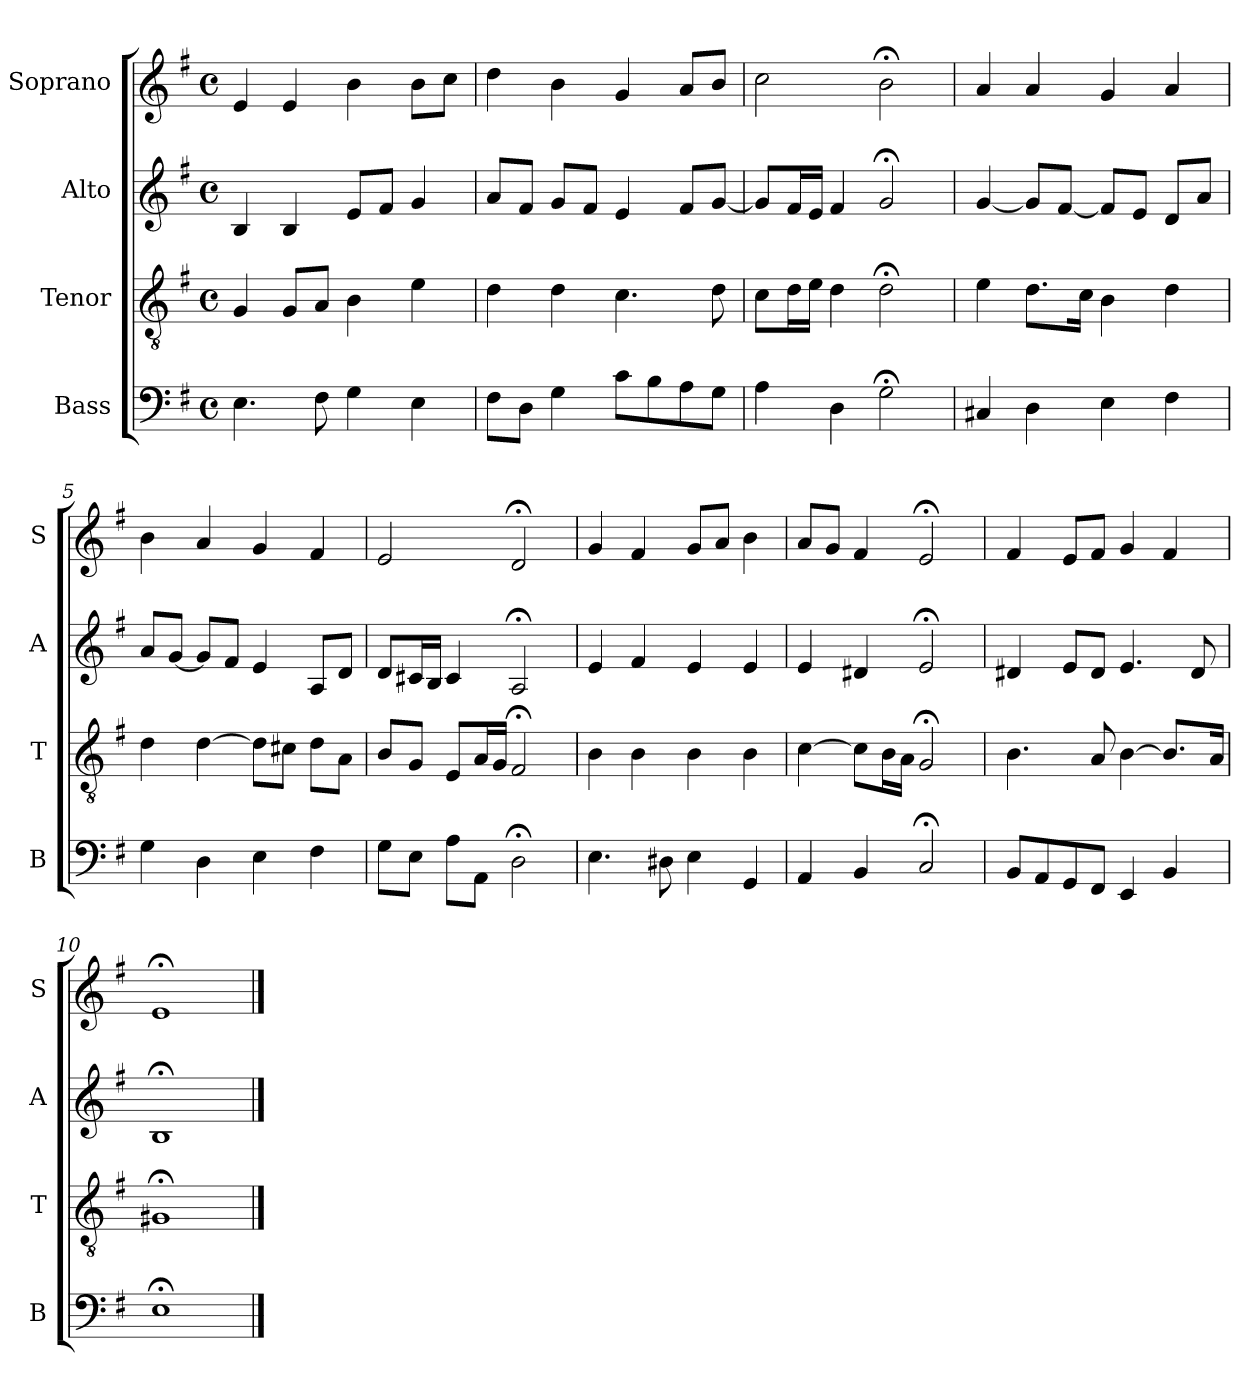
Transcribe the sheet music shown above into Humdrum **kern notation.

**kern	**kern	**kern	**kern
*part4	*part3	*part2	*part1
*staff4	*staff3	*staff2	*staff1
*I"Bass	*I"Tenor	*I"Alto	*I"Soprano
*I'B	*I'T	*I'A	*I'S
*clefF4	*clefGv2	*clefG2	*clefG2
*k[f#]	*k[f#]	*k[f#]	*k[f#]
*e:	*e:	*e:	*e:
*M4/4	*M4/4	*M4/4	*M4/4
*met(c)	*met(c)	*met(c)	*met(c)
*MM100	*MM100	*MM100	*MM100
=1	=1	=1	=1
4.E	4G	4Bi	4ei
.	8GL	4Bi	4ei
8F#	8AJ	.	.
4G	4B	8eiL	4bi
.	.	8f#J	.
4E	4e	4g	8bL
.	.	.	8ccJ
=2	=2	=2	=2
8F#L	4d	8aL	4dd
8DJ	.	8f#J	.
4G	4d	8gL	4b
.	.	8f#J	.
8cL	4.c	4e	4g
8B	.	.	.
8A	.	8f#L	8aL
8GJ	8d	[8gJ	8bJ
=3	=3	=3	=3
4A	8cL	8gL]	2cc
.	16dL	16f#L	.
.	16eJJ	16eJJ	.
4D	4d	4f#	.
2G;<	2d;<	2g;<	2b;<
=4	=4	=4	=4
4C#X	4e	[4g	4a
4D	8.dL	8gL]	4a
.	.	[8f#J	.
.	16cJk	.	.
4E	4Bi	8f#L]	4gi
.	.	8eJ	.
4F#	4di	8dL	4ai
.	.	8aJ	.
=5	=5	=5	=5
4G	4d	8aL	4b
.	.	[8gJ	.
4D	[4d	8gL]	4a
.	.	8f#J	.
4E	8dL]	4e	4g
.	8c#XJ	.	.
4F#	8dL	8AL	4f#
.	8AJ	8dJ	.
=6	=6	=6	=6
8GL	8BL	8dL	2e
8EJ	8GJ	16c#XL	.
.	.	16BJJ	.
8AL	8EL	4c#	.
8AAJ	16AL	.	.
.	16GJJ	.	.
2D;<i	2F#;<i	2A;<	2d;<
=7	=7	=7	=7
4.Ei	4Bi	4e	4g
.	4B	4f#	4f#
8D#X	.	.	.
4E	4B	4e	8gL
.	.	.	8aJ
4GG	4B	4e	4b
=8	=8	=8	=8
4AA	[4c	4e	8aL
.	.	.	8gJ
4BB	8cL]	4d#X	4f#
.	16BL	.	.
.	16AJJ	.	.
2C;<	2G;<i	2e;<	2e;<i
=9	=9	=9	=9
8BBL	4.Bi	4d#X	4f#i
8AA	.	.	.
8GG	.	8eL	8eL
8FF#J	8A	8d#J	8f#J
4EE	[4B	4.e	4g
4BB	8.BL]	.	4f#
.	.	8d#	.
.	16AJk	.	.
=10	=10	=10	=10
1E;<	1G#X;<	1B;<	1e;<
==	==	==	==
*-	*-	*-	*-
